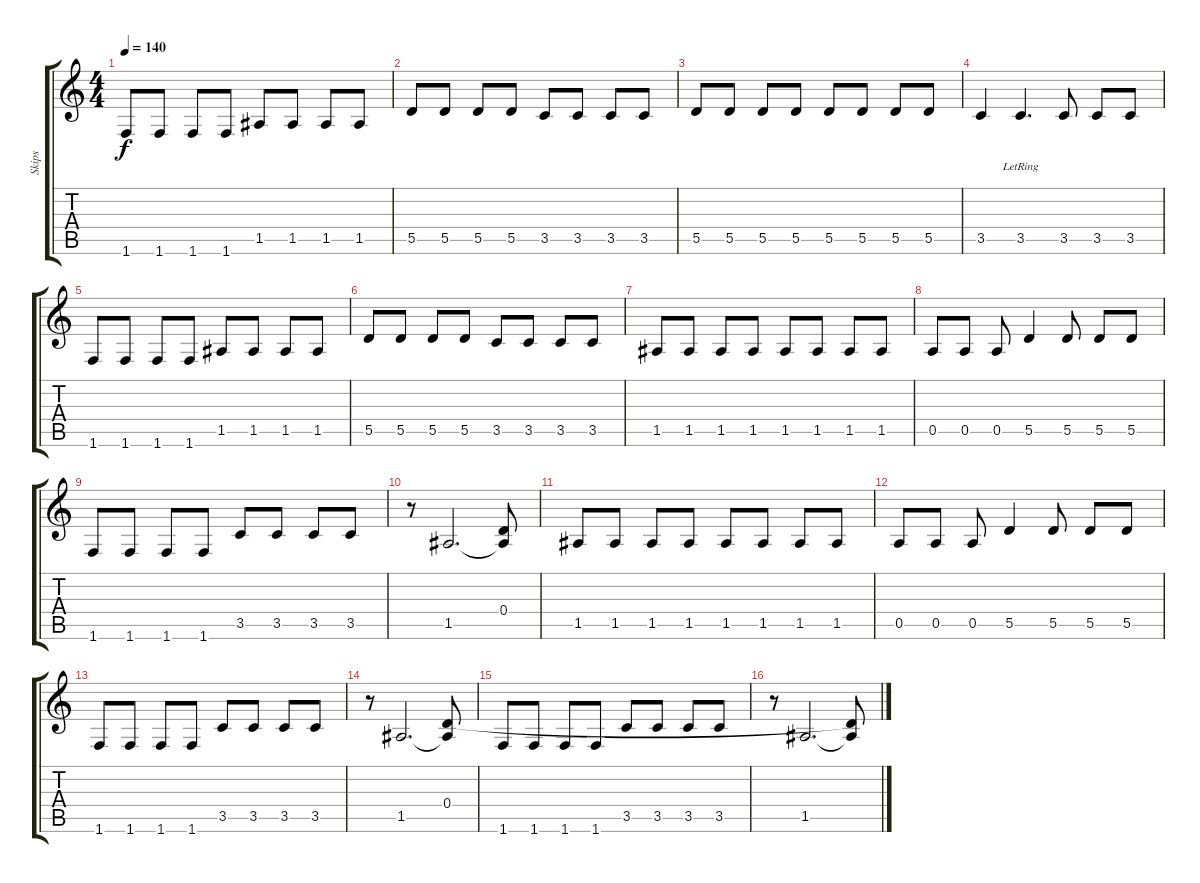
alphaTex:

\track ("Skips" "Skips") {instrument electricbassfinger}
\staff {score tabs}
\tuning (E4 B3 G3 D3 A2 E2) {hide}
\ts (4 4)
\tempo 140
\clef g2
\ks c
1.6.8{dy f} 1.6.8 1.6.8 1.6.8 1.5.8 1.5.8 1.5.8 1.5.8 |
5.5.8 5.5.8 5.5.8 5.5.8 3.5.8 3.5.8 3.5.8 3.5.8 |
5.5.8 5.5.8 5.5.8 5.5.8 5.5.8 5.5.8 5.5.8 5.5.8 |
3.5.4 3.5{lr}.4{d} 3.5.8 3.5.8 3.5.8 |
1.6.8 1.6.8 1.6.8 1.6.8 1.5.8 1.5.8 1.5.8 1.5.8 |
5.5.8 5.5.8 5.5.8 5.5.8 3.5.8 3.5.8 3.5.8 3.5.8 |
1.5.8 1.5.8 1.5.8 1.5.8 1.5.8 1.5.8 1.5.8 1.5.8 |
0.5.8 0.5.8 0.5.8 5.5.4 5.5.8 5.5.8 5.5.8 |
1.6.8 1.6.8 1.6.8 1.6.8 3.5.8 3.5.8 3.5.8 3.5.8 |
r.8 1.5.2{d} (0.4 1.5{t}).8 |
1.5.8 1.5.8 1.5.8 1.5.8 1.5.8 1.5.8 1.5.8 1.5.8 |
0.5.8 0.5.8 0.5.8 5.5.4 5.5.8 5.5.8 5.5.8 |
1.6.8 1.6.8 1.6.8 1.6.8 3.5.8 3.5.8 3.5.8 3.5.8 |
r.8 1.5.2{d} (0.4 1.5{t}).8 |
1.6.8 1.6.8 1.6.8 1.6.8 3.5.8 3.5.8 3.5.8 3.5.8 |
r.8 1.5.2{d} (0.4{t} 1.5{t}).8
